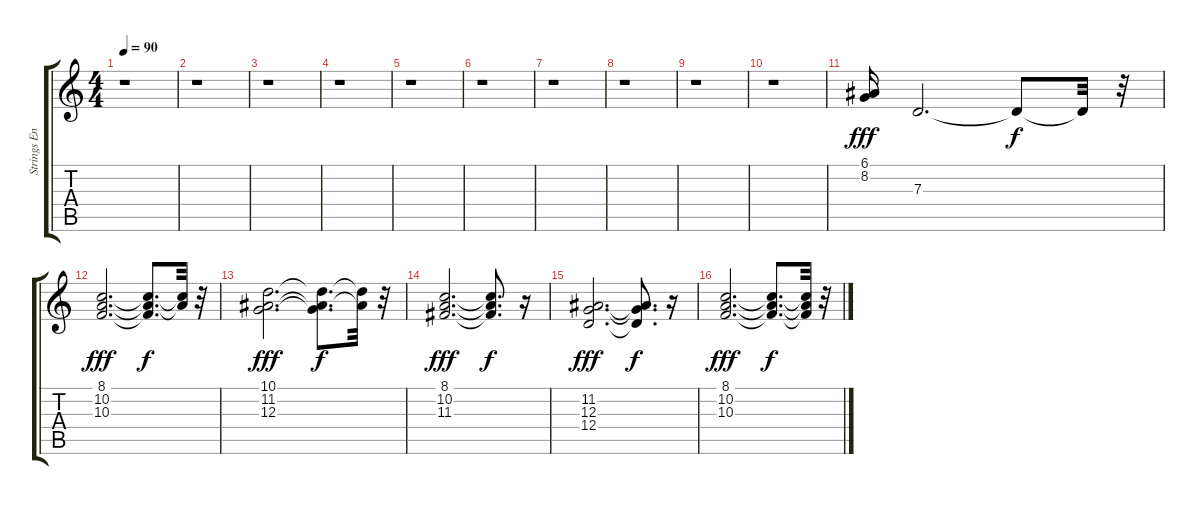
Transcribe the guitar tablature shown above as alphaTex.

\track ("Strings Ensemble" "Strings En") {instrument stringensemble2}
\staff {score tabs}
\tuning (E4 B3 G3 D3 A2 E2) {hide}
\ts (4 4)
\tempo 90
\clef g2
\ks c
r.1{dy f} |
r.1 |
r.1 |
r.1 |
r.1 |
r.1 |
r.1 |
r.1 |
r.1 |
r.1 |
(6.1 8.2).16{dy fff} 7.3.2{d} 7.3{t}.8{dy f} 7.3{t}.32 r.32 |
(8.1 10.2 10.3).2{d dy fff} (8.1{t} 10.2{t} 10.3{t}).8{d dy f} (8.1{t} 10.2{t}).32 r.32 |
(10.1 11.2 12.3).2{d dy fff} (10.1{t} 11.2{t} 12.3{t}).8{d dy f} (10.1{t} 11.2{t}).32 r.32 |
(8.1 10.2 11.3).2{d dy fff} (8.1{t} 10.2{t} 11.3{t}).8{d dy f} r.16 |
(11.2 12.3 12.4).2{d dy fff} (11.2{t} 12.3{t} 12.4{t}).8{d dy f} r.16 |
(8.1 10.2 10.3).2{d dy fff} (8.1{t} 10.2{t} 10.3{t}).8{d dy f} (8.1{t} 10.2{t} 10.3{t}).32 r.32
